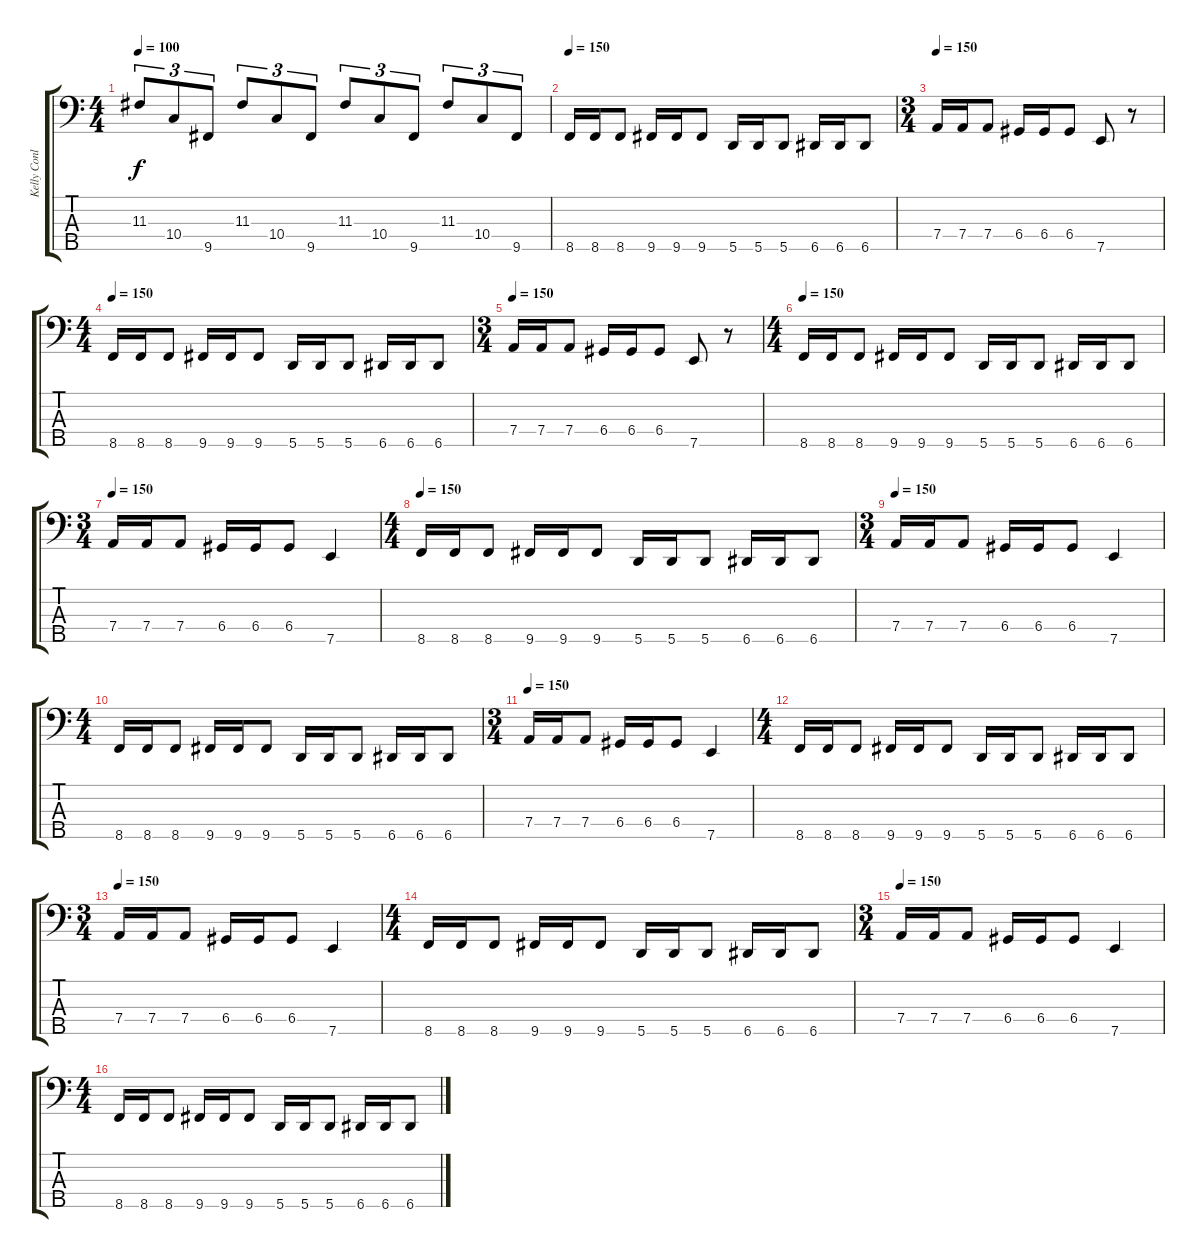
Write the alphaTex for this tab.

\track ("Kelly Conlon" "Kelly Conl") {instrument slapbass2}
\staff {score tabs}
\tuning (F2 C2 G1 D1 A0) {hide}
\ts (4 4)
\tempo 100
\clef f4
\ks c
11.3.8{tu (3 2) dy f} 10.4.8{tu (3 2)} 9.5.8{tu (3 2)} 11.3.8{tu (3 2)} 10.4.8{tu (3 2)} 9.5.8{tu (3 2)} 11.3.8{tu (3 2)} 10.4.8{tu (3 2)} 9.5.8{tu (3 2)} 11.3.8{tu (3 2)} 10.4.8{tu (3 2)} 9.5.8{tu (3 2)} |
\tempo 150
8.5.16 8.5.16 8.5.8 9.5.16 9.5.16 9.5.8 5.5.16 5.5.16 5.5.8 6.5.16 6.5.16 6.5.8 |
\ts (3 4)
\tempo 150
7.4.16 7.4.16 7.4.8 6.4.16 6.4.16 6.4.8 7.5.8 r.8 |
\ts (4 4)
\tempo 150
8.5.16 8.5.16 8.5.8 9.5.16 9.5.16 9.5.8 5.5.16 5.5.16 5.5.8 6.5.16 6.5.16 6.5.8 |
\ts (3 4)
\tempo 150
7.4.16 7.4.16 7.4.8 6.4.16 6.4.16 6.4.8 7.5.8 r.8 |
\ts (4 4)
\tempo 150
8.5.16 8.5.16 8.5.8 9.5.16 9.5.16 9.5.8 5.5.16 5.5.16 5.5.8 6.5.16 6.5.16 6.5.8 |
\ts (3 4)
\tempo 150
7.4.16 7.4.16 7.4.8 6.4.16 6.4.16 6.4.8 7.5.4 |
\ts (4 4)
\tempo 150
8.5.16 8.5.16 8.5.8 9.5.16 9.5.16 9.5.8 5.5.16 5.5.16 5.5.8 6.5.16 6.5.16 6.5.8 |
\ts (3 4)
\tempo 150
7.4.16 7.4.16 7.4.8 6.4.16 6.4.16 6.4.8 7.5.4 |
\ts (4 4)
8.5.16 8.5.16 8.5.8 9.5.16 9.5.16 9.5.8 5.5.16 5.5.16 5.5.8 6.5.16 6.5.16 6.5.8 |
\ts (3 4)
\tempo 150
7.4.16 7.4.16 7.4.8 6.4.16 6.4.16 6.4.8 7.5.4 |
\ts (4 4)
8.5.16 8.5.16 8.5.8 9.5.16 9.5.16 9.5.8 5.5.16 5.5.16 5.5.8 6.5.16 6.5.16 6.5.8 |
\ts (3 4)
\tempo 150
7.4.16 7.4.16 7.4.8 6.4.16 6.4.16 6.4.8 7.5.4 |
\ts (4 4)
8.5.16 8.5.16 8.5.8 9.5.16 9.5.16 9.5.8 5.5.16 5.5.16 5.5.8 6.5.16 6.5.16 6.5.8 |
\ts (3 4)
\tempo 150
7.4.16 7.4.16 7.4.8 6.4.16 6.4.16 6.4.8 7.5.4 |
\ts (4 4)
8.5.16 8.5.16 8.5.8 9.5.16 9.5.16 9.5.8 5.5.16 5.5.16 5.5.8 6.5.16 6.5.16 6.5.8
